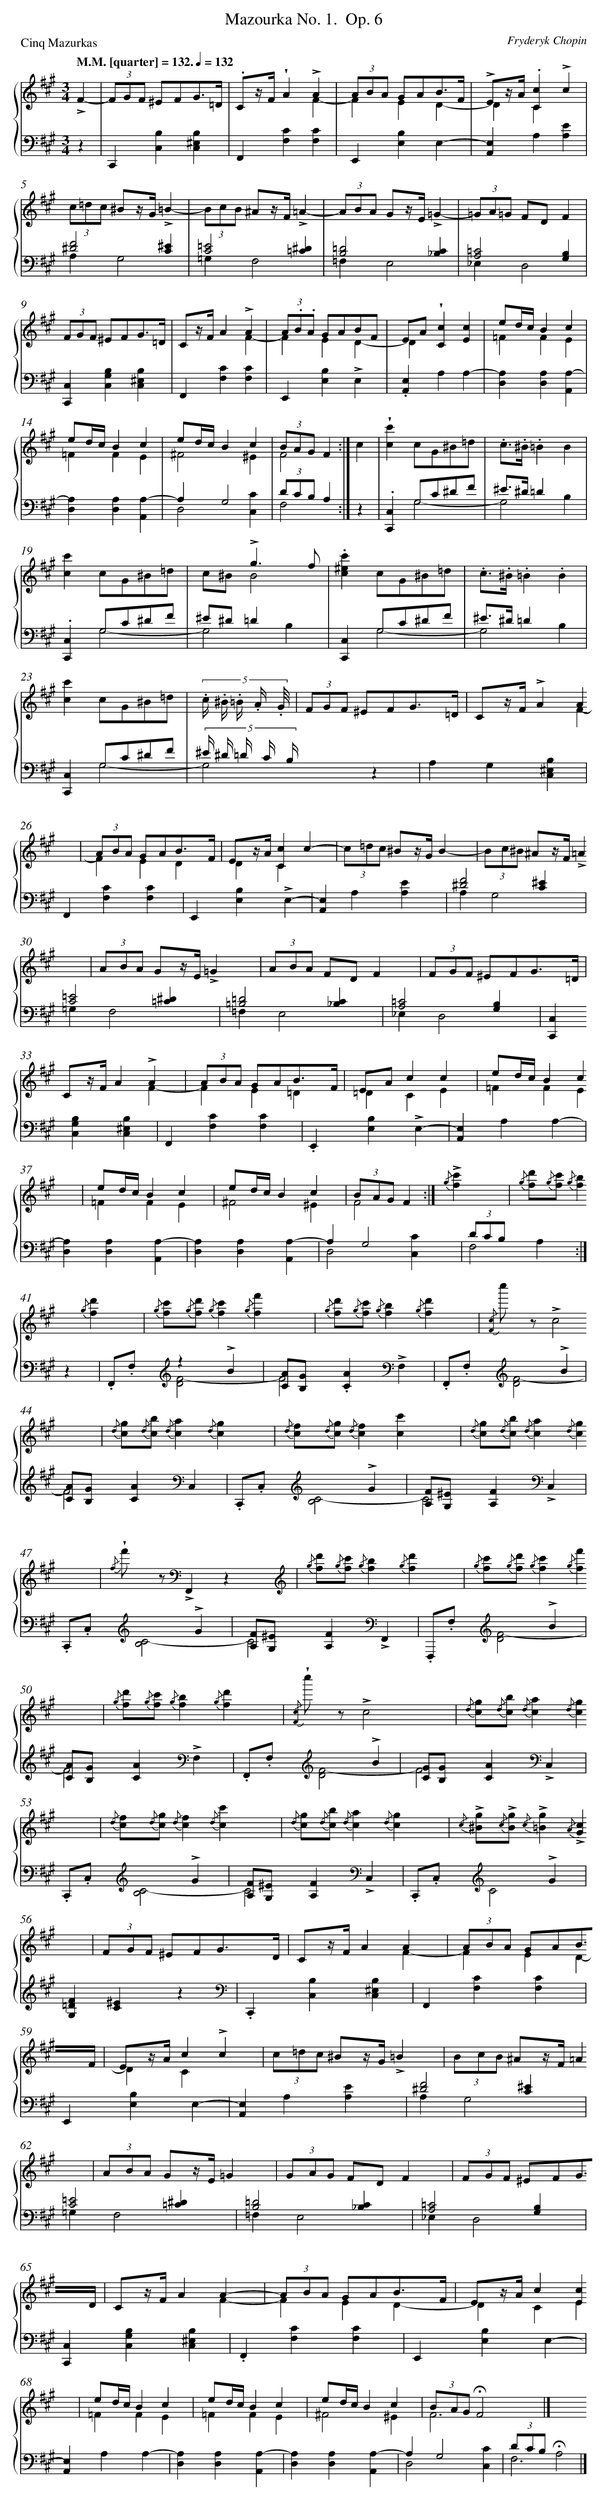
X:1
T: Mazourka No. 1.	 Op. 6
C: Fryderyk Chopin
L: 1/4
M: 3/4
P: Cinq Mazurkas
Q: "M.M. [quarter] = 132." 1/4=132
%%staves {1 2}
V: 1 clef=treble
V: 2 clef=bass
K: A
[V:1] !accent!F- [I:setbarnb 1]|
[V:2] z |
[V:1] (3F/G/F/ ^E/F/G3//=D// |
[V:2] C,,[B,C,][B,^E,C,] |
[V:1] .C/z//F//!wedge!A!accent!A & x2F- |
[V:2] F,,[CF,][CF,] |
[V:1] (3A/B/A/ G/A/B3//F// & FED- |
[V:2] E,,[B,E,]E,- |
[V:1] !accent!E/z//A//.[cC]!accent!c & DCx |
[V:2] [E,A,,]A,[EA,] |
[V:1] (3c/=d/c/ ^B/z//G//!accent!=B- |
[V:2] [F2^D2][^EC] & A,G,2 |
[V:1] (3B/c/B/ ^A/z//F//!accent!=A- |
[V:2] [=E2C2][^D=C] & =G,F,2 |
[V:1] (3A/B/A/ G/z//E//!accent!=G- |
[V:2] [=D2B,2][C_B,] & =F,E,2 |
[V:1] (3=G/A/=G/ F/D/F |
[V:2] [=C2A,2][B,G,] & _E,D,2 |
[V:1] (3F/G/F/ ^E/F/G3//=D// |
[V:2] [C,C,,][B,G,C,][B,^E,C,] |
[V:1] C/z//F//A!accent!A & x2F- |
[V:2] F,,[CF,][CF,] |
[V:1] (3A/.B/.A/ G/A/B/F/ & FED- |
[V:2] E,,[B,E,]!accent!E, |
[V:1] E/A/!wedge![cC][cE] & Dxx |
[V:2] .[E,A,,]A,A,- |
[V:1] e/d//c//Bc & =FFE |
[V:2] [A,D,][A,D,][A,-A,,] |
[V:1] e/d//c//Bc & =FFE |
[V:2] [A,D,][A,D,][A,-A,,] |
[V:1] e/d//c//Bc & ^F2^E |
[V:2] A,G,2 & D,2[CC,] |
[V:1] (3B/A/G/F & F2 :|]
[V:2] (3D/C/B,/A, & F,2 :|]
[V:1] c [I:setbarnb 17]|
[V:2] z |
[V:1] !wedge![c'c]c/G/^B/=d/ |
[V:2] .[C,C,,]G,/C/^D/F/ & xG,2- |
[V:1] .c/>.^B/.=BB |
[V:2] ^E/>^D/=Dx & G,2B, |
[V:1] [c'c]c/G/^B/=d/ |
[V:2] .[C,C,,]G,/C/^D/F/ & xG,2- |
[V:1] x!accent!g3/f/ & c/^B/B2 |
[V:2] ^E/^D/=Dx & G,2B, |
[V:1] .[c'^ec]c/G/^B/=d/ |
[V:2] [C,C,,]G,/C/^D/F/ & xG,2- |
[V:1] .c/>.^B/.=B.B |
[V:2] ^E/>^D/=Dx & G,2B, |
[V:1] [c'c]c/G/^B/=d/ |
[V:2] [C,C,,]G,/C/^D/F/ & xG,2- |
[V:1] (5:4:5.c// .^B// .=B// .A// .G/8 |
[V:2] (5:4:5^E// ^D// =D// C// B,// & G,2z |
[V:1] (3F/G/F/ ^E/F/G3//=D// |
[V:2] A,G,[B,^E,C,] |
[V:1] C/z//F//!accent!AA & x2F- |
[V:2] F,,[CF,][CF,] |
[V:1] (3A/B/A/ G/A/B3//F// & FED |
[V:2] E,,[B,E,]!accent!E,- |
[V:1] E/z//A//[cC]c- & DCx |
[V:2] [E,A,,]A,[EA,] |
[V:1] (3c/=d/c/ ^B/z//G//B- |
[V:2] [F2^D2][^EC] & A,G,2 |
[V:1] (3B/c/^B/ ^A/z//F//!accent!=A |
[V:2] [=E2C2][^D=C] & =G,F,2 |
[V:1] (3A/B/A/ G/z//E//!accent!=G |
[V:2] [=D2=B,2][C_B,] & =F,E,2 |
[V:1] (3A/B/A/ F/D/F |
[V:2] [=C2A,2][B,G,] & _E,D,2 |
[V:1] (3F/G/F/ ^E/F/G3//=D// |
[V:2] [C,C,,][B,G,C,][B,^E,C,] |
[V:1] C/z//F//A!accent!A & x2F- |
[V:2] F,,[CF,][CF,] |
[V:1] (3A/B/A/ G/A/B3//F// & FE=D |
[V:2] .E,,[B,E,]!accent!E,- |
[V:1] E/A/cc & =DCE |
[V:2] [E,A,,]A,A,- |
[V:1] e/d//c//Bc & =FFE |
[V:2] [A,D,][A,D,][A,-A,,] |
[V:1] e/d//c//Bc & =FFE |
[V:2] [A,D,][A,D,][A,-A,,] |
[V:1] e/d//c//Bc & ^F2^E |
[V:2] A,G,2 & D,2[CC,] |
[V:1] (3B/A/G/F & F2 :|]
[V:2] (3D/C/B,/A, & F,2 :|]
[V:1] {/g}!accent![c'f] [I:setbarnb 41]|
[V:2] z |
[V:1] {/g} [d'/f/]{/g}[c'/f/] {/g}[bf]{/g}[d'f] |
[V:2] .F,,/.F,/[K:clef=treble]z!accent!B & x[F2-D2] |
[V:1] {/g} [c'/f/]{/g}[d'/f/] {/g}[c'f]{/g}[f'f] |
[V:2] [A/C/][G/B,/].[AC][K:clef=bass]!accent!F, & F2x |
[V:1] {/g} [d'/f/]{/g}[c'/f/] {/g}[bf]{/g}[d'f] |
[V:2] .F,,/.F,/[K:clef=treble]x!accent!B & x[F2-D2] |
[V:1] {/[Fc]} c''/ z/!accent!c2 |
[V:2] [A/C/][G/B,/][AC][K:clef=bass]C, & F2x |
[V:1] {/d} [g/c/]{/d}[b/c/] {/d}[ac]{/d}[gc] |
[V:2] .C,,/.C,/[K:clef=treble]x!accent!G & x[C2-B,2] |
[V:1] {/d} [f/c/]{/d}[g/c/] {/d}[fc][c'c] |
[V:2] [F/A,/][^E/G,/][FA,][K:clef=bass]!accent!C, & C2x |
[V:1] {/d} [g/c/]{/d}[b/c/] {/d}[ac]{/d}[gc] |
[V:2] .C,,/.C,/[K:clef=treble]x!accent!G & x[C2-B,2] |
[V:1] {/f} !wedge!f'/ z/[K:clef=bass]!accent!F,,z[K:clef=treble] |
[V:2] [F/A,/][^E/G,/][FA,][K:clef=bass]!accent!F,, & C2x |
[V:1] {/g} [d'/f/]{/g}[c'/f/] {/g}[bf]{/g}[d'f] |
[V:2] .F,,,/.F,/[K:clef=treble]x!accent!B & x[F2-D2] |
[V:1] {/g} [c'/f/]{/g}[d'/f/] {/g}[c'f]{/g}[f'f] |
[V:2] [A/C/][G/B,/][AC][K:clef=bass]!accent!F, & F2x |
[V:1] {/g} [d'/f/]{/g}[c'/f/] {/g}[bf]{/g}[d'f] |
[V:2] .F,,/.F,/[K:clef=treble]x!accent!B & x[F2-D2] |
[V:1] {/[Fc]} !wedge!c''/ z/!accent!c2 |
[V:2] [G/C/][G/B,/][AC][K:clef=bass]!accent!C, & F2x |
[V:1] {/d} [g/c/]{/d}[b/c/] {/d}[ac]{/d}[gc] |
[V:2] .C,,/.C,/[K:clef=treble]x!accent!G & x[C2-B,2] |
[V:1] {/d} [f/c/]{/d}[g/c/] {/d}[fc]{/d}[c'c] |
[V:2] [F/A,/][^E/G,/][FA,][K:clef=bass]!accent!C, & C2x |
[V:1] {/d} [g/c/]{/d}[b/c/] {/d}[ac]{/d}[gc] |
[V:2] .C,,/.C,/[K:clef=treble]x!accent!G & xC2 |
[V:1] {/c} !accent![g/^B/]{/c}!accent![g/B/] {/c}!accent![g=B]{/A}!accent![cG] |
[V:2] [F=DG,][^EC]z[K:clef=bass] |
[V:1] (3F/G/F/ ^E/F/G3//D// |
[V:2] .C,,[B,C,][B,^E,C,] |
[V:1] C/z//F//AA & x2F- |
[V:2] F,,[CF,][CF,] |
[V:1] (3A/B/A/ G/A/B3//F// & FED- |
[V:2] E,,[B,E,]E,- |
[V:1] E/z//A//c!accent!c & DCx |
[V:2] [E,A,,]A,[EA,] |
[V:1] (3c/=d/c/ ^B/z//G//!accent!=B |
[V:2] [F2^D2][^EC] & A,G,2 |
[V:1] (3B/c/B/ ^A/z//F//=A |
[V:2] [=E2C2][^D=C] & =G,F,2 |
[V:1] (3A/B/A/ G/z//E//=G |
[V:2] [=D2B,2][C_B,] & =F,E,2 |
[V:1] (3G/A/G/ F/D/F |
[V:2] [=C2A,2][B,G,] & _E,D,2 |
[V:1] (3F/G/F/ ^E/F/G3//D// |
[V:2] [C,C,,][B,G,C,][B,^E,C,] |
[V:1] C/z//F//AA- & x2F- |
[V:2] .F,,[CF,][CF,] |
[V:1] (3A/B/A/ G/A/B3//F// & FED- |
[V:2] E,,[B,E,]E,- |
[V:1] E/z//A//c[cE] & DCE |
[V:2] [E,A,,]A,A,- |
[V:1] e/d//c//Bc & =FFE |
[V:2] [A,D,][A,D,][A,-A,,] |
[V:1] e/d//c//Bc & =FFE |
[V:2] [A,D,][A,D,][A,-A,,] |
[V:1] e/d//c//Bc & ^F2^E |
[V:2] A,G,2 & D,2[CC,] |
[V:1] (3B/A/G/!fermata!F2 & F3 |]
[V:2] (3D/C/B,/!fermata!A,2 & F,3 |]
